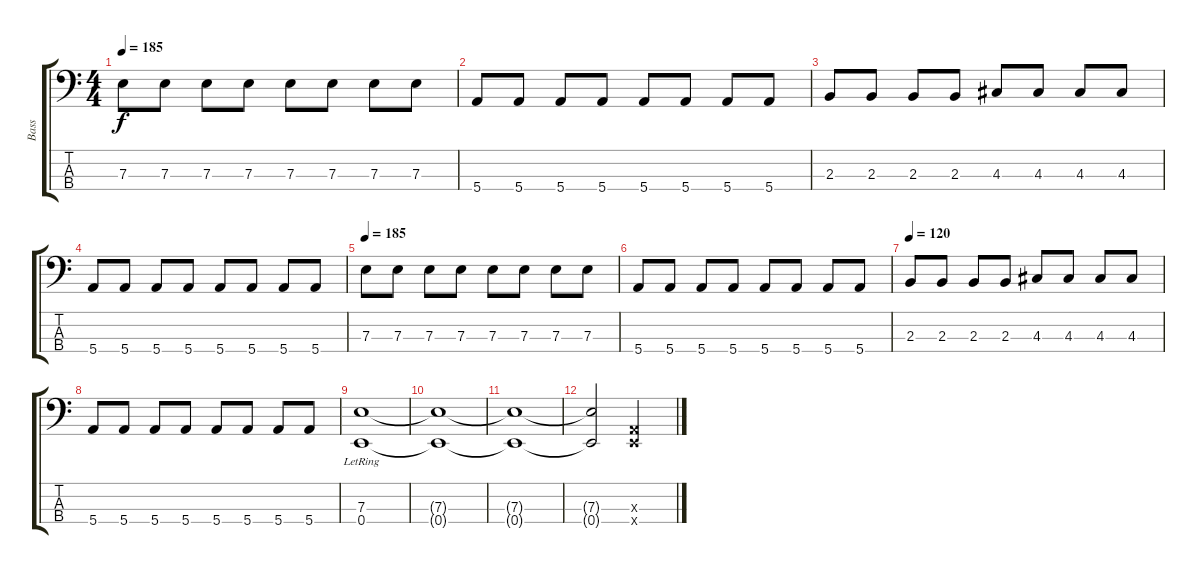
\track ("Bass" "Bass") {instrument electricbassfinger}
\staff {score tabs}
\tuning (G2 D2 A1 E1) {hide}
\ts (4 4)
\tempo 185
\clef f4
\ks c
7.3.8{dy f} 7.3.8 7.3.8 7.3.8 7.3.8 7.3.8 7.3.8 7.3.8 |
5.4.8 5.4.8 5.4.8 5.4.8 5.4.8 5.4.8 5.4.8 5.4.8 |
2.3.8 2.3.8 2.3.8 2.3.8 4.3.8 4.3.8 4.3.8 4.3.8 |
5.4.8 5.4.8 5.4.8 5.4.8 5.4.8 5.4.8 5.4.8 5.4.8 |
\tempo 185
7.3.8 7.3.8 7.3.8 7.3.8 7.3.8 7.3.8 7.3.8 7.3.8 |
5.4.8 5.4.8 5.4.8 5.4.8 5.4.8 5.4.8 5.4.8 5.4.8 |
\tempo 120
2.3.8 2.3.8 2.3.8 2.3.8 4.3.8 4.3.8 4.3.8 4.3.8 |
5.4.8 5.4.8 5.4.8 5.4.8 5.4.8 5.4.8 5.4.8 5.4.8 |
(7.3{lr} 0.4{lr}).1 |
(7.3{t} 0.4{t}).1 |
(7.3{t} 0.4{t}).1 |
(7.3{t} 0.4{t}).2 (0.3{x} 0.4{x}).2
